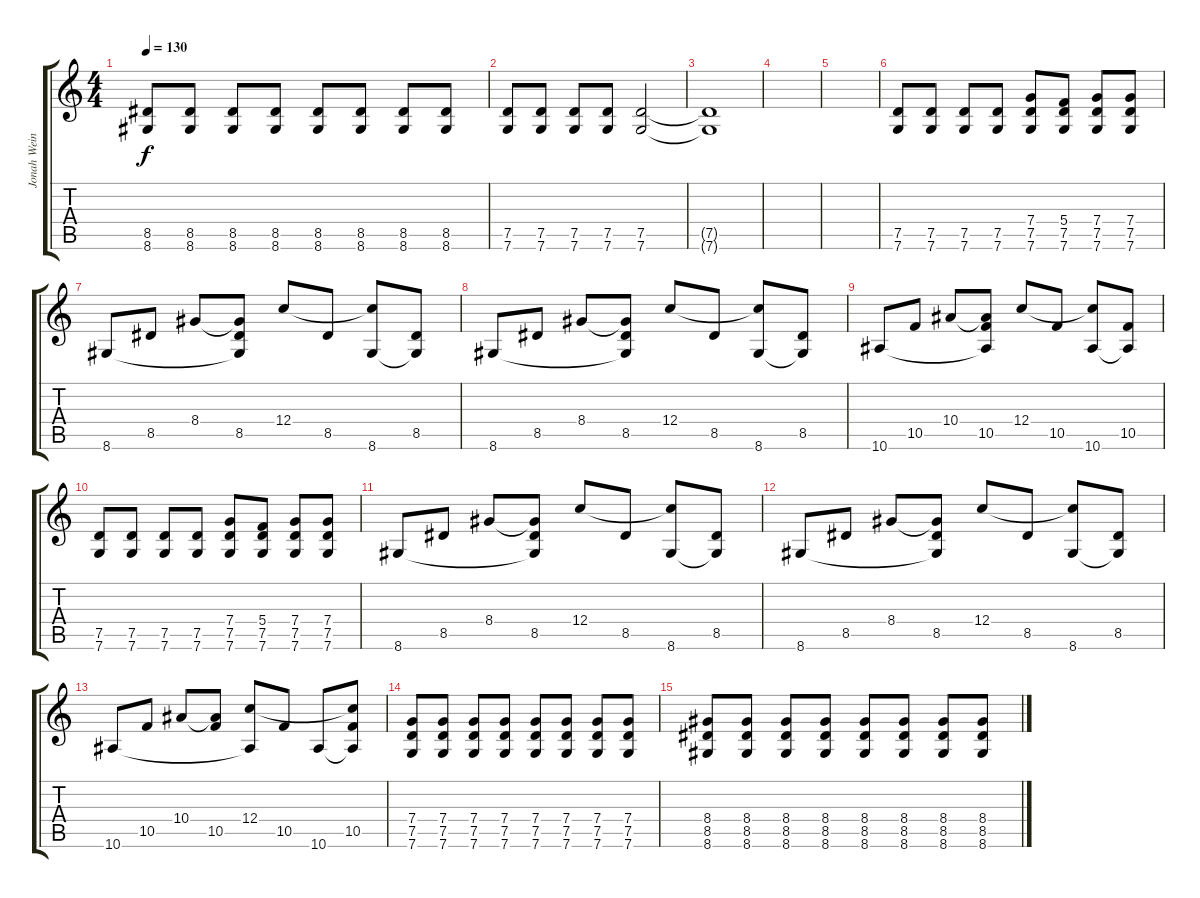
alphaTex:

\track ("Jonah Weinhowfen" "Jonah Wein") {instrument distortionguitar}
\staff {score tabs}
\tuning (D4 A3 F3 C3 G2 C2) {hide}
\ts (4 4)
\tempo 130
\clef g2
\ks c
(8.5 8.6).8{dy f} (8.5 8.6).8 (8.5 8.6).8 (8.5 8.6).8 (8.5 8.6).8 (8.5 8.6).8 (8.5 8.6).8 (8.5 8.6).8 |
(7.5 7.6).8 (7.5 7.6).8 (7.5 7.6).8 (7.5 7.6).8 (7.5 7.6).2 |
(7.5{t} 7.6{t}).1 |
|
|
(7.5 7.6).8 (7.5 7.6).8 (7.5 7.6).8 (7.5 7.6).8 (7.4 7.5 7.6).8 (5.4 7.5 7.6).8 (7.4 7.5 7.6).8 (7.4 7.5 7.6).8 |
8.6.8 8.5.8 8.4.8 (8.4{t} 8.5 8.6{t}).8 12.4.8 8.5.8 (12.4{t} 8.6).8 (8.5 8.6{t}).8 |
8.6.8 8.5.8 8.4.8 (8.4{t} 8.5 8.6{t}).8 12.4.8 8.5.8 (12.4{t} 8.6).8 (8.5 8.6{t}).8 |
10.6.8 10.5.8 10.4.8 (10.4{t} 10.5 10.6{t}).8 12.4.8 10.5.8 (12.4{t} 10.6).8 (10.5 10.6{t}).8 |
(7.5 7.6).8 (7.5 7.6).8 (7.5 7.6).8 (7.5 7.6).8 (7.4 7.5 7.6).8 (5.4 7.5 7.6).8 (7.4 7.5 7.6).8 (7.4 7.5 7.6).8 |
8.6.8 8.5.8 8.4.8 (8.4{t} 8.5 8.6{t}).8 12.4.8 8.5.8 (12.4{t} 8.6).8 (8.5 8.6{t}).8 |
8.6.8 8.5.8 8.4.8 (8.4{t} 8.5 8.6{t}).8 12.4.8 8.5.8 (12.4{t} 8.6).8 (8.5 8.6{t}).8 |
10.6.8 10.5.8 10.4.8 (10.4{t} 10.5).8 (12.4 10.6{t}).8 10.5.8 10.6.8 (12.4{t} 10.5 10.6{t}).8 |
(7.4 7.5 7.6).8 (7.4 7.5 7.6).8 (7.4 7.5 7.6).8 (7.4 7.5 7.6).8 (7.4 7.5 7.6).8 (7.4 7.5 7.6).8 (7.4 7.5 7.6).8 (7.4 7.5 7.6).8 |
(8.4 8.5 8.6).8 (8.4 8.5 8.6).8 (8.4 8.5 8.6).8 (8.4 8.5 8.6).8 (8.4 8.5 8.6).8 (8.4 8.5 8.6).8 (8.4 8.5 8.6).8 (8.4 8.5 8.6).8
